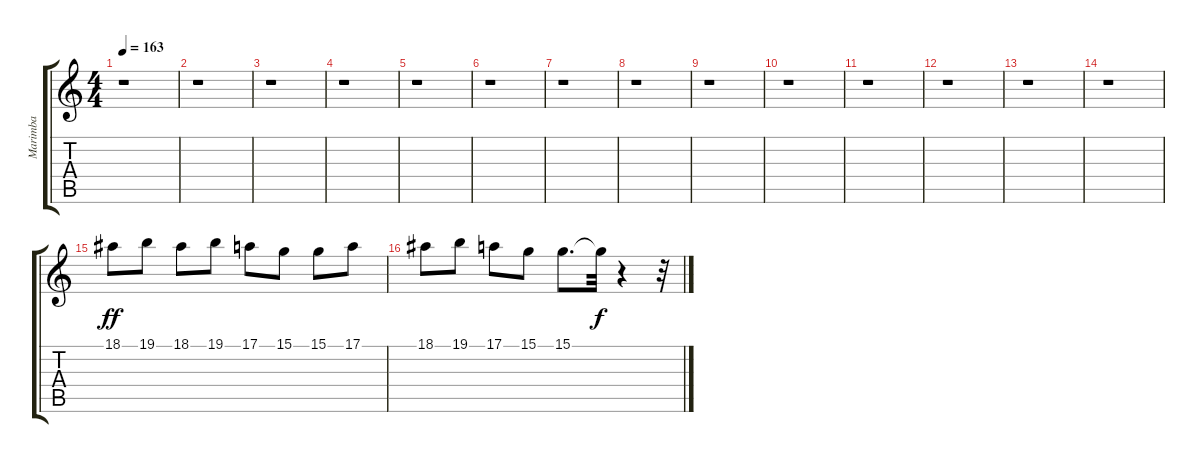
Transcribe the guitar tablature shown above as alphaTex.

\track ("Marimba" "Marimba") {instrument acousticgrandpiano}
\staff {score tabs}
\tuning (E4 B3 G3 D3 A2 E2) {hide}
\ts (4 4)
\tempo 163
\clef g2
\ks c
r.1{dy f} |
r.1 |
r.1 |
r.1 |
r.1 |
r.1 |
r.1 |
r.1 |
r.1 |
r.1 |
r.1 |
r.1 |
r.1 |
r.1 |
18.1.8{dy ff} 19.1.8 18.1.8 19.1.8 17.1.8 15.1.8 15.1.8 17.1.8 |
18.1.8 19.1.8 17.1.8 15.1.8 15.1.8{d} 15.1{t}.32{dy f} r.4 r.32
